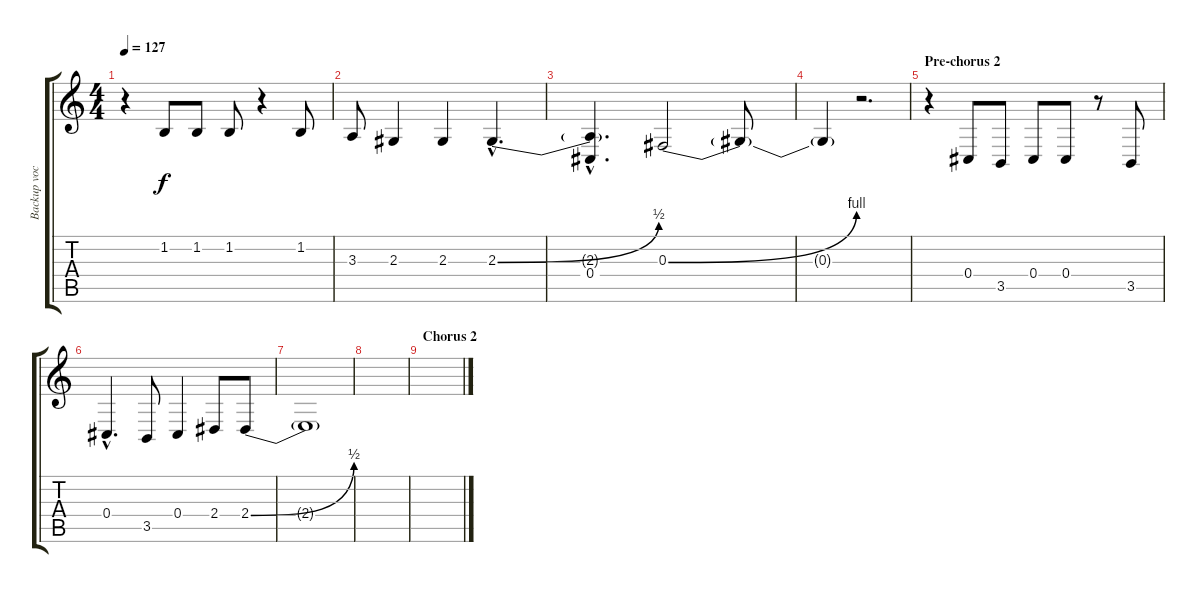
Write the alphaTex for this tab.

\track ("Backup vocal" "Backup voc") {instrument frenchhorn}
\staff {score tabs}
\tuning (Eb4 Bb3 Gb3 Db3 Ab2 Eb2) {hide}
\ts (4 4)
\tempo 127
\clef g2
\ks c
r.4{dy f} 1.2.8 1.2.8 1.2.8 r.4 1.2.8 |
3.3.8 2.3.4 2.3.4 2.3{be (bend 0 0 60 2) hac}.4{d} |
(2.3{hac t} 0.4{hac}).4{d} 0.3{be (bend 0 0 60 4)}.2 0.3{t}.8 |
0.3{t}.4 r.2{d} |
\section ("" "Pre-chorus 2")
r.4 0.4.8 3.5.8 0.4.8 0.4.8 r.8 3.5.8 |
0.4{hac}.4{d} 3.5.8 0.4.4 2.4.8 2.4{be (bend 0 0 60 2)}.8 |
2.4{t}.1 |
|
\section ("" "Chorus 2")
